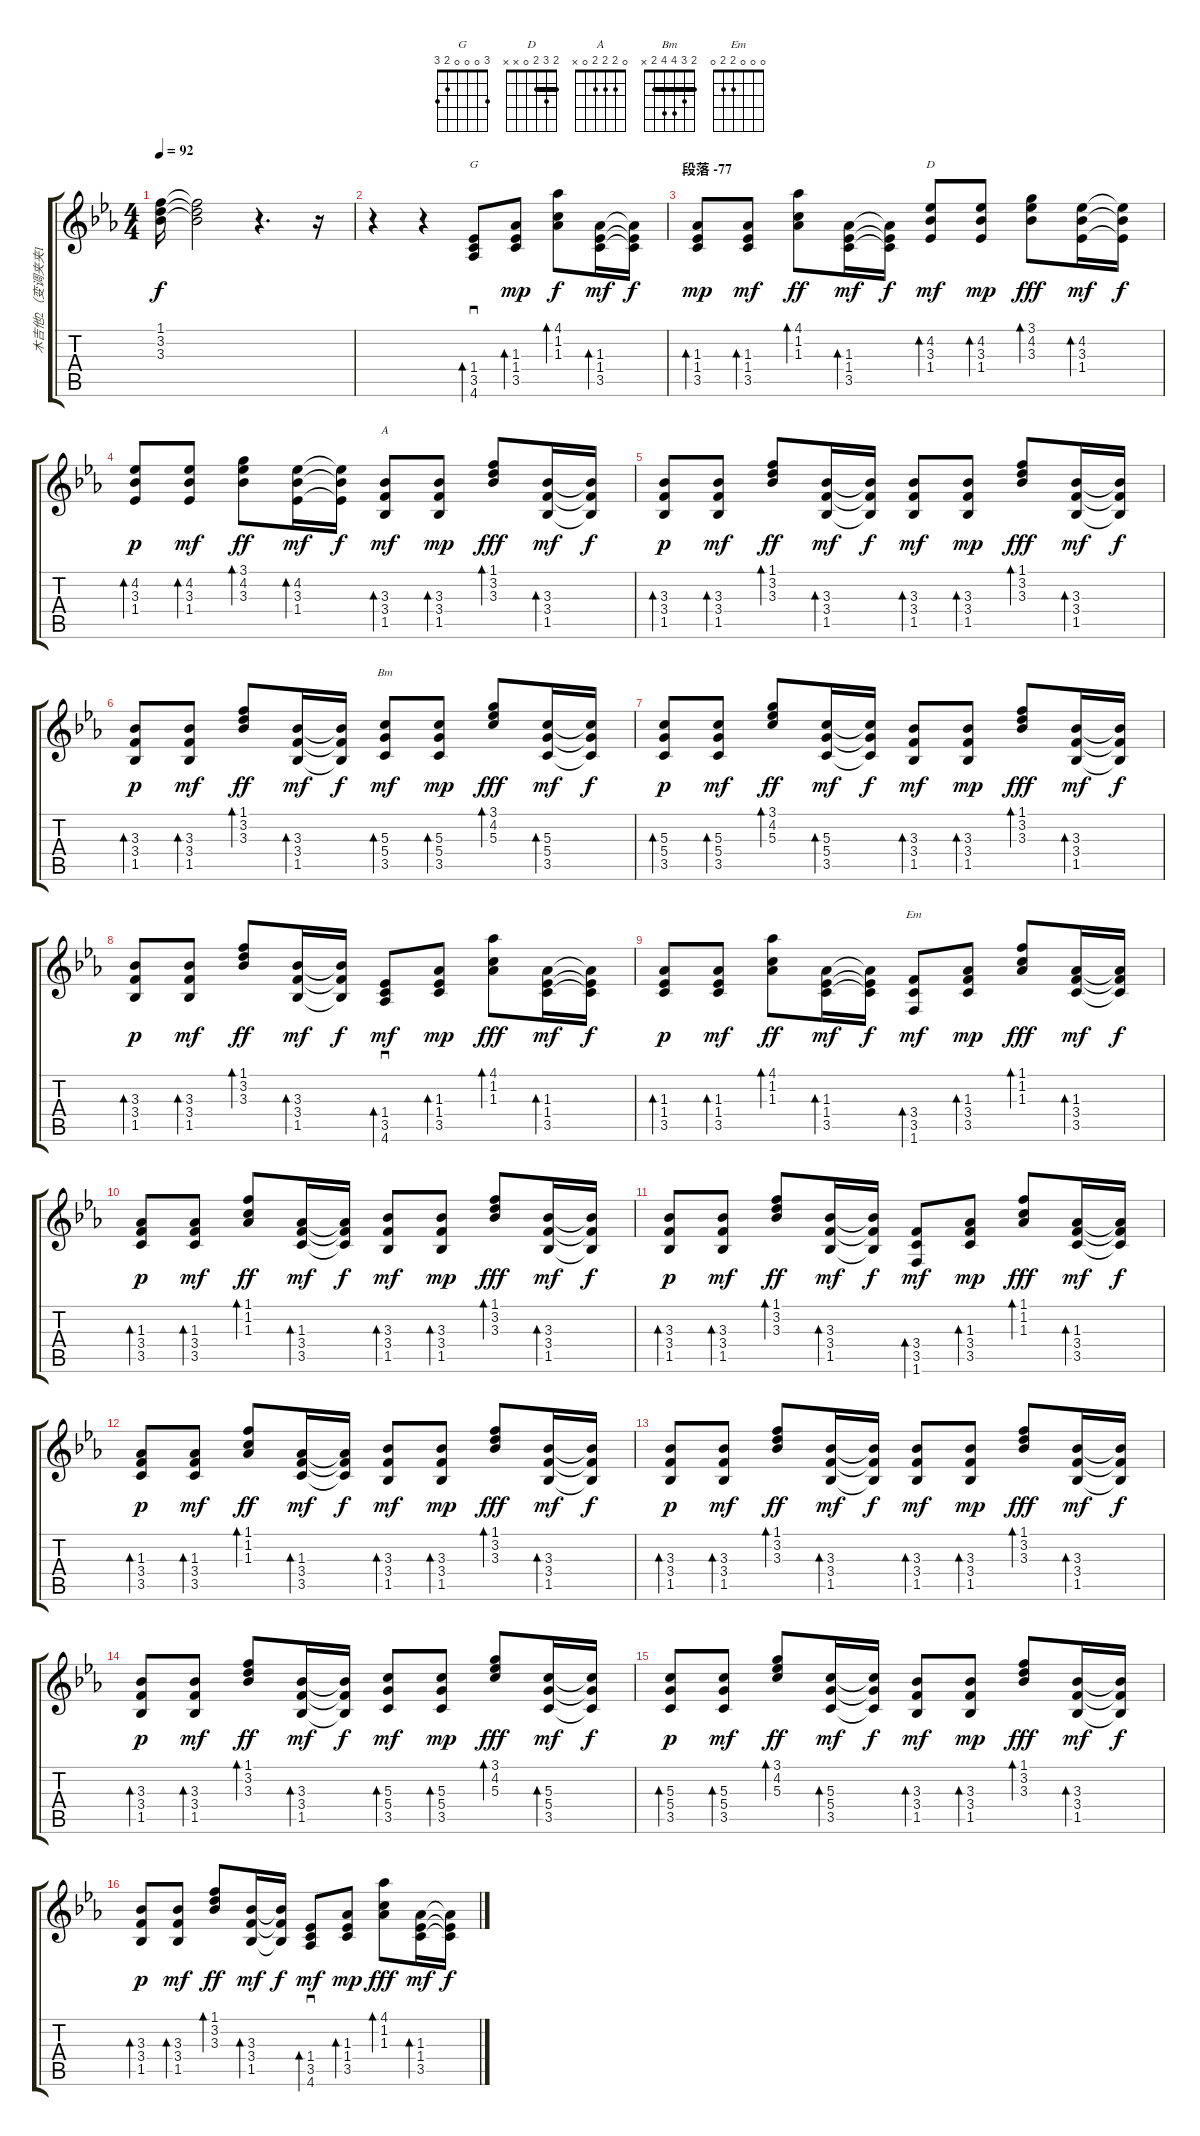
\track ("木吉他2（变调夹夹1品）" "木吉他2（变调夹夹1") {instrument acousticguitarsteel}
\staff {score tabs}
\tuning (E4 B3 G3 D3 A2 E2) {hide}
\chord ("G" 3 0 0 0 2 3)
\chord ("D" 2 3 2 0 x x) {barre 2}
\chord ("A" 0 2 2 2 0 x)
\chord ("Bm" 2 3 4 4 2 x) {barre 2}
\chord ("Em" 0 0 0 2 2 0)
\ts (4 4)
\tempo 92
\clef g2
\ks eb
(1.1{t} 3.2{t} 3.3{t}).16{dy f} (1.1{t} 3.2{t} 3.3{t}).2 r.4{d} r.16 |
r.4 r.4 (1.4 3.5 4.6).8{sd bd 60 ch "G"} (1.3 1.4 3.5).8{bd 60 dy mp} (4.1 1.2 1.3).8{bd 60 dy f} (1.3 1.4 3.5).16{bd 60 dy mf} (1.3{t} 1.4{t} 3.5{t}).16{dy f} |
\section ("" "段落 -77")
(1.3 1.4 3.5).8{bd 60 dy mp} (1.3 1.4 3.5).8{bd 60 dy mf} (4.1 1.2 1.3).8{bd 60 dy ff} (1.3 1.4 3.5).16{bd 60 dy mf} (1.3{t} 1.4{t} 3.5{t}).16{dy f} (4.2 3.3 1.4).8{bd 30 ch "D" dy mf} (4.2 3.3 1.4).8{bd 30 dy mp} (3.1 4.2 3.3).8{bd 30 dy fff} (4.2 3.3 1.4).16{bd 30 dy mf} (4.2{t} 3.3{t} 1.4{t}).16{dy f} |
(4.2 3.3 1.4).8{bd 30 dy p} (4.2 3.3 1.4).8{bd 30 dy mf} (3.1 4.2 3.3).8{bd 30 dy ff} (4.2 3.3 1.4).16{bd 30 dy mf} (4.2{t} 3.3{t} 1.4{t}).16{dy f} (3.3 3.4 1.5).8{bd 30 ch "A" dy mf} (3.3 3.4 1.5).8{bd 30 dy mp} (1.1 3.2 3.3).8{bd 30 dy fff} (3.3 3.4 1.5).16{bd 30 dy mf} (3.3{t} 3.4{t} 1.5{t}).16{dy f} |
(3.3 3.4 1.5).8{bd 30 dy p} (3.3 3.4 1.5).8{bd 30 dy mf} (1.1 3.2 3.3).8{bd 30 dy ff} (3.3 3.4 1.5).16{bd 30 dy mf} (3.3{t} 3.4{t} 1.5{t}).16{dy f} (3.3 3.4 1.5).8{bd 30 dy mf} (3.3 3.4 1.5).8{bd 30 dy mp} (1.1 3.2 3.3).8{bd 30 dy fff} (3.3 3.4 1.5).16{bd 30 dy mf} (3.3{t} 3.4{t} 1.5{t}).16{dy f} |
(3.3 3.4 1.5).8{bd 30 dy p} (3.3 3.4 1.5).8{bd 30 dy mf} (1.1 3.2 3.3).8{bd 30 dy ff} (3.3 3.4 1.5).16{bd 30 dy mf} (3.3{t} 3.4{t} 1.5{t}).16{dy f} (5.3 5.4 3.5).8{bd 30 ch "Bm" dy mf} (5.3 5.4 3.5).8{bd 30 dy mp} (3.1 4.2 5.3).8{bd 30 dy fff} (5.3 5.4 3.5).16{bd 30 dy mf} (5.3{t} 5.4{t} 3.5{t}).16{dy f} |
(5.3 5.4 3.5).8{bd 30 dy p} (5.3 5.4 3.5).8{bd 30 dy mf} (3.1 4.2 5.3).8{bd 30 dy ff} (5.3 5.4 3.5).16{bd 30 dy mf} (5.3{t} 5.4{t} 3.5{t}).16{dy f} (3.3 3.4 1.5).8{bd 30 dy mf} (3.3 3.4 1.5).8{bd 30 dy mp} (1.1 3.2 3.3).8{bd 30 dy fff} (3.3 3.4 1.5).16{bd 30 dy mf} (3.3{t} 3.4{t} 1.5{t}).16{dy f} |
(3.3 3.4 1.5).8{bd 30 dy p} (3.3 3.4 1.5).8{bd 30 dy mf} (1.1 3.2 3.3).8{bd 30 dy ff} (3.3 3.4 1.5).16{bd 30 dy mf} (3.3{t} 3.4{t} 1.5{t}).16{dy f} (1.4 3.5 4.6).8{sd bd 60 dy mf} (1.3 1.4 3.5).8{bd 60 dy mp} (4.1 1.2 1.3).8{bd 60 dy fff} (1.3 1.4 3.5).16{bd 60 dy mf} (1.3{t} 1.4{t} 3.5{t}).16{dy f} |
(1.3 1.4 3.5).8{bd 60 dy p} (1.3 1.4 3.5).8{bd 60 dy mf} (4.1 1.2 1.3).8{bd 60 dy ff} (1.3 1.4 3.5).16{bd 60 dy mf} (1.3{t} 1.4{t} 3.5{t}).16{dy f} (3.4 3.5 1.6).8{bd 30 ch "Em" dy mf} (1.3 3.4 3.5).8{bd 30 dy mp} (1.1 1.2 1.3).8{bd 30 dy fff} (1.3 3.4 3.5).16{bd 30 dy mf} (1.3{t} 3.4{t} 3.5{t}).16{dy f} |
(1.3 3.4 3.5).8{bd 30 dy p} (1.3 3.4 3.5).8{bd 30 dy mf} (1.1 1.2 1.3).8{bd 30 dy ff} (1.3 3.4 3.5).16{bd 30 dy mf} (1.3{t} 3.4{t} 3.5{t}).16{dy f} (3.3 3.4 1.5).8{bd 30 dy mf} (3.3 3.4 1.5).8{bd 30 dy mp} (1.1 3.2 3.3).8{bd 30 dy fff} (3.3 3.4 1.5).16{bd 30 dy mf} (3.3{t} 3.4{t} 1.5{t}).16{dy f} |
(3.3 3.4 1.5).8{bd 30 dy p} (3.3 3.4 1.5).8{bd 30 dy mf} (1.1 3.2 3.3).8{bd 30 dy ff} (3.3 3.4 1.5).16{bd 30 dy mf} (3.3{t} 3.4{t} 1.5{t}).16{dy f} (3.4 3.5 1.6).8{bd 30 dy mf} (1.3 3.4 3.5).8{bd 30 dy mp} (1.1 1.2 1.3).8{bd 30 dy fff} (1.3 3.4 3.5).16{bd 30 dy mf} (1.3{t} 3.4{t} 3.5{t}).16{dy f} |
(1.3 3.4 3.5).8{bd 30 dy p} (1.3 3.4 3.5).8{bd 30 dy mf} (1.1 1.2 1.3).8{bd 30 dy ff} (1.3 3.4 3.5).16{bd 30 dy mf} (1.3{t} 3.4{t} 3.5{t}).16{dy f} (3.3 3.4 1.5).8{bd 30 dy mf} (3.3 3.4 1.5).8{bd 30 dy mp} (1.1 3.2 3.3).8{bd 30 dy fff} (3.3 3.4 1.5).16{bd 30 dy mf} (3.3{t} 3.4{t} 1.5{t}).16{dy f} |
(3.3 3.4 1.5).8{bd 30 dy p} (3.3 3.4 1.5).8{bd 30 dy mf} (1.1 3.2 3.3).8{bd 30 dy ff} (3.3 3.4 1.5).16{bd 30 dy mf} (3.3{t} 3.4{t} 1.5{t}).16{dy f} (3.3 3.4 1.5).8{bd 30 dy mf} (3.3 3.4 1.5).8{bd 30 dy mp} (1.1 3.2 3.3).8{bd 30 dy fff} (3.3 3.4 1.5).16{bd 30 dy mf} (3.3{t} 3.4{t} 1.5{t}).16{dy f} |
(3.3 3.4 1.5).8{bd 30 dy p} (3.3 3.4 1.5).8{bd 30 dy mf} (1.1 3.2 3.3).8{bd 30 dy ff} (3.3 3.4 1.5).16{bd 30 dy mf} (3.3{t} 3.4{t} 1.5{t}).16{dy f} (5.3 5.4 3.5).8{bd 30 dy mf} (5.3 5.4 3.5).8{bd 30 dy mp} (3.1 4.2 5.3).8{bd 30 dy fff} (5.3 5.4 3.5).16{bd 30 dy mf} (5.3{t} 5.4{t} 3.5{t}).16{dy f} |
(5.3 5.4 3.5).8{bd 30 dy p} (5.3 5.4 3.5).8{bd 30 dy mf} (3.1 4.2 5.3).8{bd 30 dy ff} (5.3 5.4 3.5).16{bd 30 dy mf} (5.3{t} 5.4{t} 3.5{t}).16{dy f} (3.3 3.4 1.5).8{bd 30 dy mf} (3.3 3.4 1.5).8{bd 30 dy mp} (1.1 3.2 3.3).8{bd 30 dy fff} (3.3 3.4 1.5).16{bd 30 dy mf} (3.3{t} 3.4{t} 1.5{t}).16{dy f} |
(3.3 3.4 1.5).8{bd 30 dy p} (3.3 3.4 1.5).8{bd 30 dy mf} (1.1 3.2 3.3).8{bd 30 dy ff} (3.3 3.4 1.5).16{bd 30 dy mf} (3.3{t} 3.4{t} 1.5{t}).16{dy f} (1.4 3.5 4.6).8{sd bd 60 dy mf} (1.3 1.4 3.5).8{bd 60 dy mp} (4.1 1.2 1.3).8{bd 60 dy fff} (1.3 1.4 3.5).16{bd 60 dy mf} (1.3{t} 1.4{t} 3.5{t}).16{dy f}
